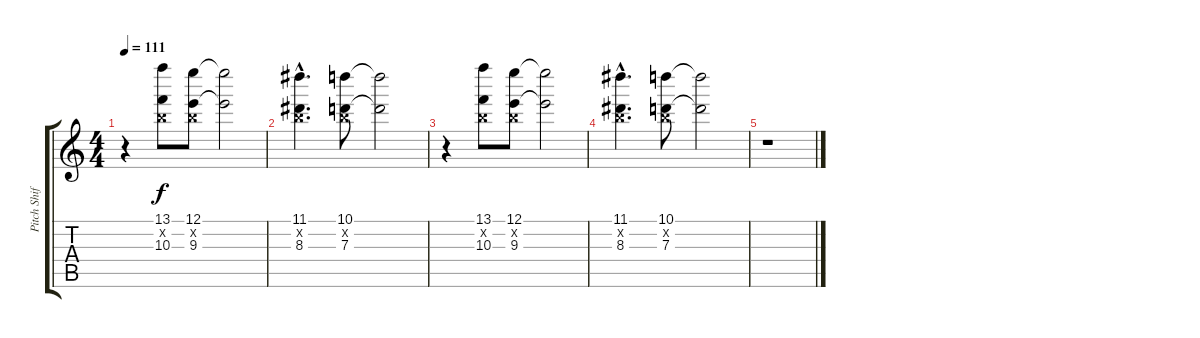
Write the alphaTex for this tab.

\track ("Pitch Shifter 1" "Pitch Shif") {instrument distortionguitar}
\staff {score tabs}
\tuning (E5 B4 G4 D4 A3 D3) {hide}
\ts (4 4)
\tempo 111
\clef g2
\ks c
r.4{dy f} (13.1 0.2{x} 10.3).8 (12.1 0.2{x} 9.3).8 (12.1{t} 9.3{t}).2 |
(11.1{hac} 0.2{hac x} 8.3{hac}).4{d} (10.1 0.2{x} 7.3).8 (10.1{t} 7.3{t}).2 |
r.4 (13.1 0.2{x} 10.3).8 (12.1 0.2{x} 9.3).8 (12.1{t} 9.3{t}).2 |
(11.1{hac} 0.2{hac x} 8.3{hac}).4{d} (10.1 0.2{x} 7.3).8 (10.1{t} 7.3{t}).2 |
r.1
